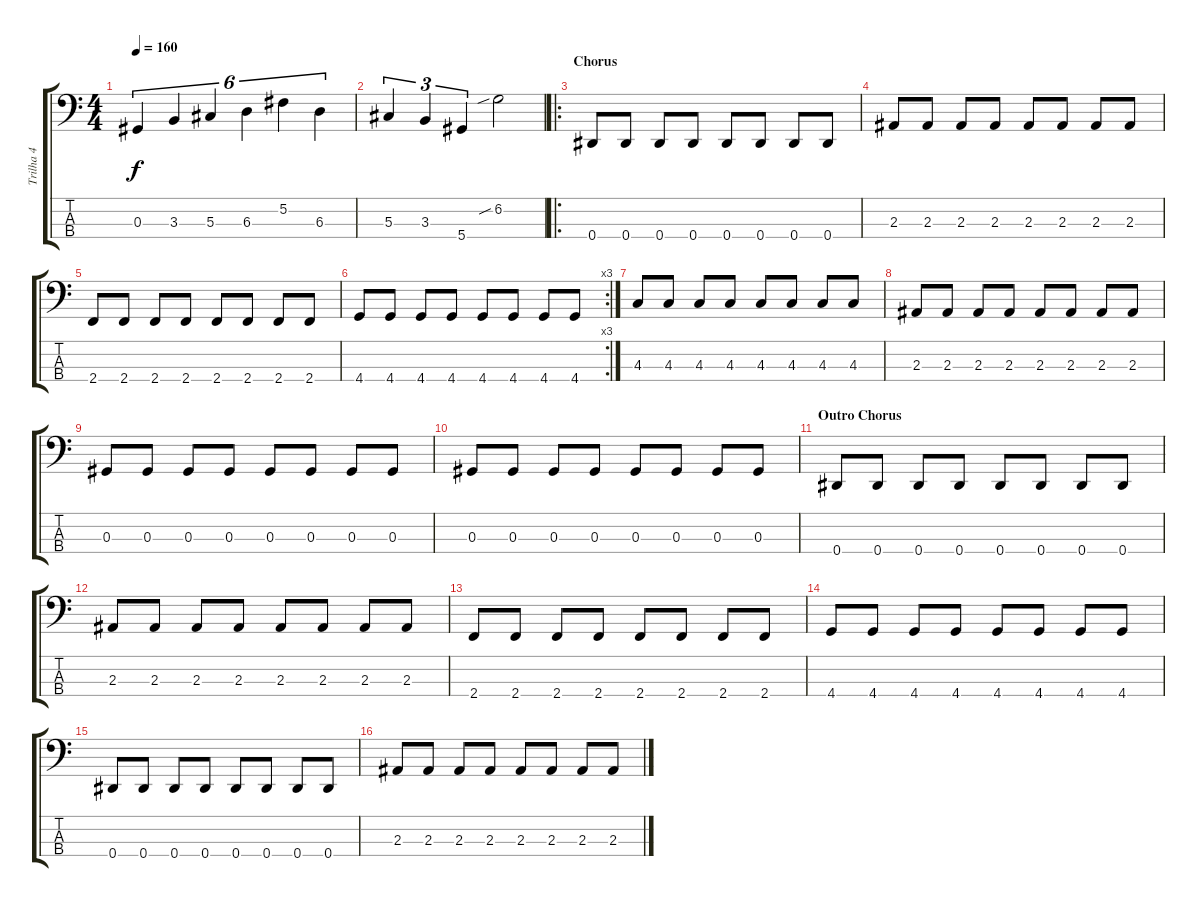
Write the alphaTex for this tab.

\track ("Trilha 4" "Trilha 4") {instrument electricbassfinger}
\staff {score tabs}
\tuning (Gb2 Db2 Ab1 Eb1) {hide}
\ts (4 4)
\tempo 160
\clef f4
\ks c
0.3.4{tu (6 4) dy f} 3.3.4{tu (6 4)} 5.3.4{tu (6 4)} 6.3.4{tu (6 4)} 5.2.4{tu (6 4)} 6.3.4{tu (6 4)} |
5.3.4{tu (3 2)} 3.3.4{tu (3 2)} 5.4.4{tu (3 2)} 6.2{sib}.2 |
\ro
\section ("" "Chorus")
0.4.8 0.4.8 0.4.8 0.4.8 0.4.8 0.4.8 0.4.8 0.4.8 |
2.3.8 2.3.8 2.3.8 2.3.8 2.3.8 2.3.8 2.3.8 2.3.8 |
2.4.8 2.4.8 2.4.8 2.4.8 2.4.8 2.4.8 2.4.8 2.4.8 |
\rc 3
4.4.8 4.4.8 4.4.8 4.4.8 4.4.8 4.4.8 4.4.8 4.4.8 |
4.3.8 4.3.8 4.3.8 4.3.8 4.3.8 4.3.8 4.3.8 4.3.8 |
2.3.8 2.3.8 2.3.8 2.3.8 2.3.8 2.3.8 2.3.8 2.3.8 |
0.3.8 0.3.8 0.3.8 0.3.8 0.3.8 0.3.8 0.3.8 0.3.8 |
0.3.8 0.3.8 0.3.8 0.3.8 0.3.8 0.3.8 0.3.8 0.3.8 |
\section ("" "Outro Chorus")
0.4.8 0.4.8 0.4.8 0.4.8 0.4.8 0.4.8 0.4.8 0.4.8 |
2.3.8 2.3.8 2.3.8 2.3.8 2.3.8 2.3.8 2.3.8 2.3.8 |
2.4.8 2.4.8 2.4.8 2.4.8 2.4.8 2.4.8 2.4.8 2.4.8 |
4.4.8 4.4.8 4.4.8 4.4.8 4.4.8 4.4.8 4.4.8 4.4.8 |
0.4.8 0.4.8 0.4.8 0.4.8 0.4.8 0.4.8 0.4.8 0.4.8 |
2.3.8 2.3.8 2.3.8 2.3.8 2.3.8 2.3.8 2.3.8 2.3.8
